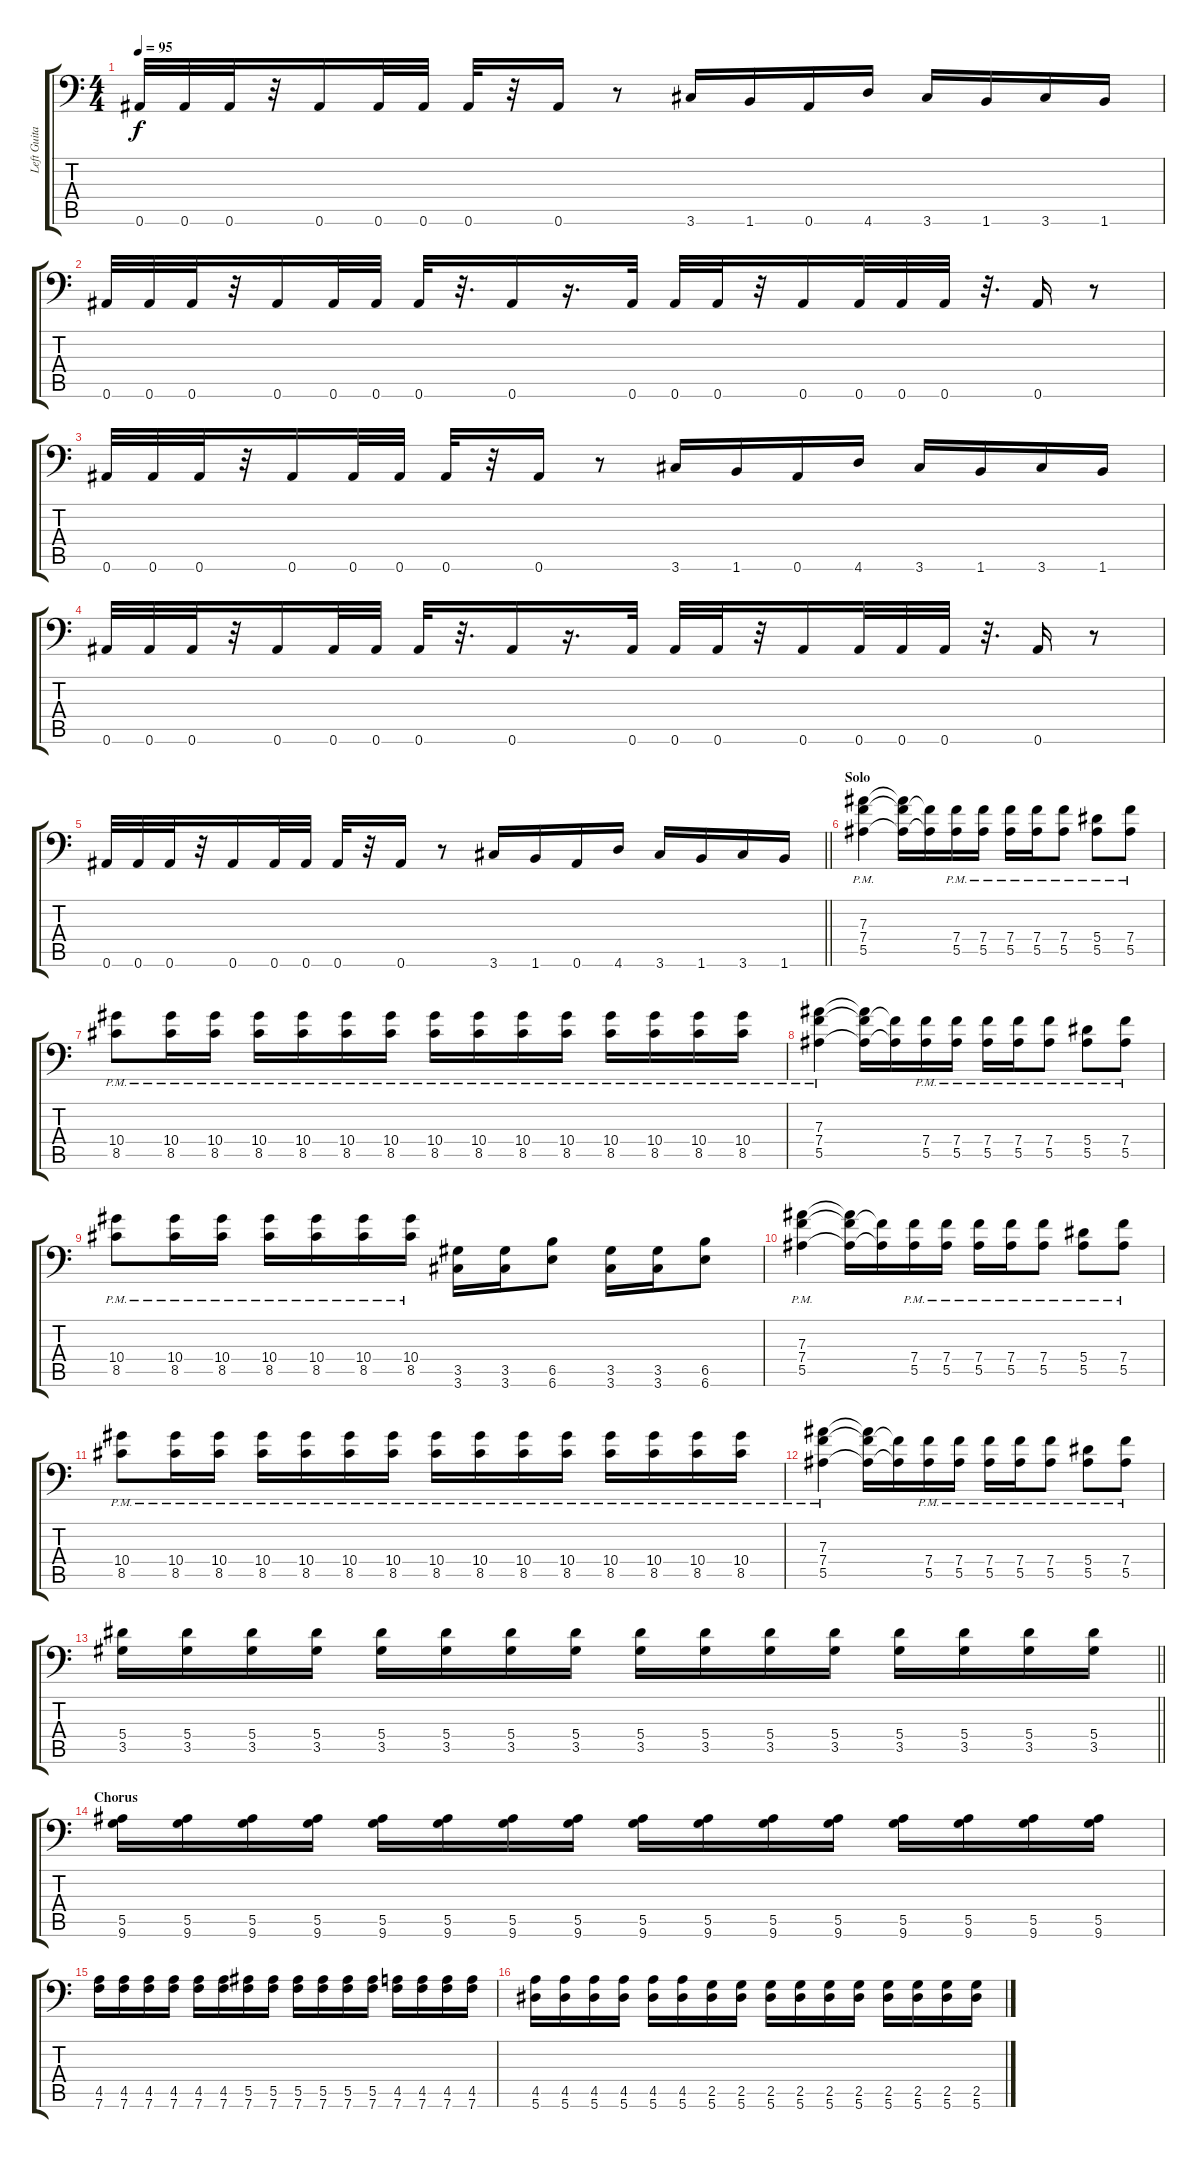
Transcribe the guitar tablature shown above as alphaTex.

\track ("Left Guitar" "Left Guita") {instrument distortionguitar}
\staff {score tabs}
\tuning (C4 G3 Eb3 Bb2 F2 Bb1) {hide}
\ts (4 4)
\tempo 95
\clef f4
\ks c
0.6.32{dy f} 0.6.32 0.6.32 r.32 0.6.16 0.6.32 0.6.32 0.6.32 r.32 0.6.16 r.8 3.6.16 1.6.16 0.6.16 4.6.16 3.6.16 1.6.16 3.6.16 1.6.16 |
0.6.32 0.6.32 0.6.32 r.32 0.6.16 0.6.32 0.6.32 0.6.32 r.32{d} 0.6.16 r.16{d} 0.6.32 0.6.32 0.6.32 r.32 0.6.16 0.6.32 0.6.32 0.6.32 r.32{d} 0.6.16 r.8 |
0.6.32 0.6.32 0.6.32 r.32 0.6.16 0.6.32 0.6.32 0.6.32 r.32 0.6.16 r.8 3.6.16 1.6.16 0.6.16 4.6.16 3.6.16 1.6.16 3.6.16 1.6.16 |
0.6.32 0.6.32 0.6.32 r.32 0.6.16 0.6.32 0.6.32 0.6.32 r.32{d} 0.6.16 r.16{d} 0.6.32 0.6.32 0.6.32 r.32 0.6.16 0.6.32 0.6.32 0.6.32 r.32{d} 0.6.16 r.8 |
\barLineRight lightlight
0.6.32 0.6.32 0.6.32 r.32 0.6.16 0.6.32 0.6.32 0.6.32 r.32 0.6.16 r.8 3.6.16 1.6.16 0.6.16 4.6.16 3.6.16 1.6.16 3.6.16 1.6.16 |
\section ("" "Solo")
(7.3{pm} 7.4{pm} 5.5{pm}).4 (7.3{t} 7.4{t} 5.5{t}).16 (7.4{t} 5.5{t}).16 (7.4{pm} 5.5{pm}).16 (7.4{pm} 5.5{pm}).16 (7.4{pm} 5.5{pm}).16 (7.4{pm} 5.5{pm}).16 (7.4{pm} 5.5{pm}).8 (5.4{pm} 5.5{pm}).8 (7.4{pm} 5.5{pm}).8 |
(10.4{pm} 8.5{pm}).8 (10.4{pm} 8.5{pm}).16 (10.4{pm} 8.5{pm}).16 (10.4{pm} 8.5{pm}).16 (10.4{pm} 8.5{pm}).16 (10.4{pm} 8.5{pm}).16 (10.4{pm} 8.5{pm}).16 (10.4{pm} 8.5{pm}).16 (10.4{pm} 8.5{pm}).16 (10.4{pm} 8.5{pm}).16 (10.4{pm} 8.5{pm}).16 (10.4{pm} 8.5{pm}).16 (10.4{pm} 8.5{pm}).16 (10.4{pm} 8.5{pm}).16 (10.4{pm} 8.5{pm}).16 |
(7.3{pm} 7.4{pm} 5.5{pm}).4 (7.3{t} 7.4{t} 5.5{t}).16 (7.4{t} 5.5{t}).16 (7.4{pm} 5.5{pm}).16 (7.4{pm} 5.5{pm}).16 (7.4{pm} 5.5{pm}).16 (7.4{pm} 5.5{pm}).16 (7.4{pm} 5.5{pm}).8 (5.4{pm} 5.5{pm}).8 (7.4{pm} 5.5{pm}).8 |
(10.4{pm} 8.5{pm}).8 (10.4{pm} 8.5{pm}).16 (10.4{pm} 8.5{pm}).16 (10.4{pm} 8.5{pm}).16 (10.4{pm} 8.5{pm}).16 (10.4{pm} 8.5{pm}).16 (10.4{pm} 8.5).16 (3.5 3.6).16 (3.5 3.6).16 (6.5 6.6).8 (3.5 3.6).16 (3.5 3.6).16 (6.5 6.6).8 |
(7.3{pm} 7.4{pm} 5.5{pm}).4 (7.3{t} 7.4{t} 5.5{t}).16 (7.4{t} 5.5{t}).16 (7.4{pm} 5.5{pm}).16 (7.4{pm} 5.5{pm}).16 (7.4{pm} 5.5{pm}).16 (7.4{pm} 5.5{pm}).16 (7.4{pm} 5.5{pm}).8 (5.4{pm} 5.5{pm}).8 (7.4{pm} 5.5{pm}).8 |
(10.4{pm} 8.5{pm}).8 (10.4{pm} 8.5{pm}).16 (10.4{pm} 8.5{pm}).16 (10.4{pm} 8.5{pm}).16 (10.4{pm} 8.5{pm}).16 (10.4{pm} 8.5{pm}).16 (10.4{pm} 8.5{pm}).16 (10.4{pm} 8.5{pm}).16 (10.4{pm} 8.5{pm}).16 (10.4{pm} 8.5{pm}).16 (10.4{pm} 8.5{pm}).16 (10.4{pm} 8.5{pm}).16 (10.4{pm} 8.5{pm}).16 (10.4{pm} 8.5{pm}).16 (10.4{pm} 8.5{pm}).16 |
(7.3{pm} 7.4{pm} 5.5{pm}).4 (7.3{t} 7.4{t} 5.5{t}).16 (7.4{t} 5.5{t}).16 (7.4{pm} 5.5{pm}).16 (7.4{pm} 5.5{pm}).16 (7.4{pm} 5.5{pm}).16 (7.4{pm} 5.5{pm}).16 (7.4{pm} 5.5{pm}).8 (5.4{pm} 5.5{pm}).8 (7.4{pm} 5.5{pm}).8 |
\barLineRight lightlight
(5.4 3.5).16 (5.4 3.5).16 (5.4 3.5).16 (5.4 3.5).16 (5.4 3.5).16 (5.4 3.5).16 (5.4 3.5).16 (5.4 3.5).16 (5.4 3.5).16 (5.4 3.5).16 (5.4 3.5).16 (5.4 3.5).16 (5.4 3.5).16 (5.4 3.5).16 (5.4 3.5).16 (5.4 3.5).16 |
\section ("" "Chorus")
(5.5 9.6).16 (5.5 9.6).16 (5.5 9.6).16 (5.5 9.6).16 (5.5 9.6).16 (5.5 9.6).16 (5.5 9.6).16 (5.5 9.6).16 (5.5 9.6).16 (5.5 9.6).16 (5.5 9.6).16 (5.5 9.6).16 (5.5 9.6).16 (5.5 9.6).16 (5.5 9.6).16 (5.5 9.6).16 |
(4.5 7.6).16 (4.5 7.6).16 (4.5 7.6).16 (4.5 7.6).16 (4.5 7.6).16 (4.5 7.6).16 (5.5 7.6).16 (5.5 7.6).16 (5.5 7.6).16 (5.5 7.6).16 (5.5 7.6).16 (5.5 7.6).16 (4.5 7.6).16 (4.5 7.6).16 (4.5 7.6).16 (4.5 7.6).16 |
(4.5 5.6).16 (4.5 5.6).16 (4.5 5.6).16 (4.5 5.6).16 (4.5 5.6).16 (4.5 5.6).16 (2.5 5.6).16 (2.5 5.6).16 (2.5 5.6).16 (2.5 5.6).16 (2.5 5.6).16 (2.5 5.6).16 (2.5 5.6).16 (2.5 5.6).16 (2.5 5.6).16 (2.5 5.6).16
